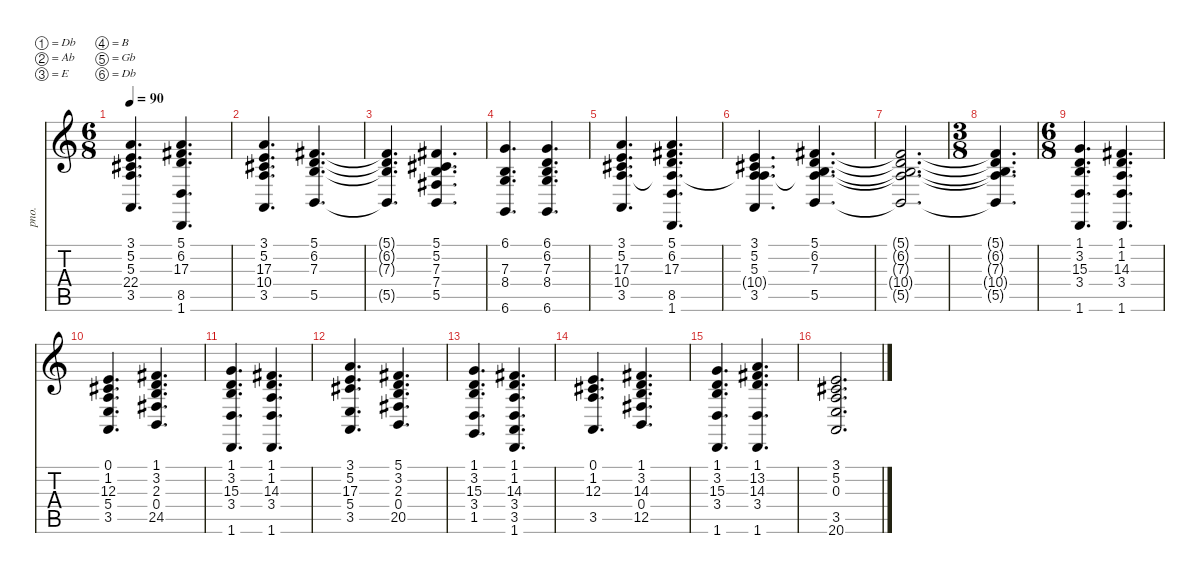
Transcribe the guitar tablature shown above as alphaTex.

\defaultSystemsLayout 4
\hideDynamics
\bracketExtendMode nobrackets
\otherSystemsTrackNameOrientation horizontal
\track ("Tuomas Holopainen" "pno.") {instrument acousticgrandpiano}
\staff {score tabs}
\tuning (Db4 Ab3 E3 B2 Gb2 Db2)
\ts (6 8)
\tempo 90
\clef g2
\ks c
(3.1 5.2{acc #} 5.3 22.4 3.5).4{d dy f} (5.1{acc #} 6.2 17.3 8.5 1.6).4{d} |
(3.1 5.2{acc #} 17.3 10.4 3.5).4{d} (5.1{acc #} 6.2 7.3 5.5).4{d} |
(5.1{t acc #} 6.2{t} 7.3{t} 5.5{t}).4{d} (5.1{acc #} 5.2{acc #} 7.3 7.4{acc #} 5.5).4{d} |
(6.1 7.3 8.4 6.6).4{d} (6.1 6.2 7.3 8.4 6.6).4{d} |
(3.1 5.2{acc #} 17.3 10.4 3.5).4{d} (5.1{acc #} 6.2 17.3 8.5 1.6 10.4{t}).4{d} |
(3.1 5.2{acc #} 5.3 3.5 10.4{t}).4{d} (5.1{acc #} 6.2 7.3 5.5 10.4{t}).4{d} |
(5.1{t acc #} 6.2{t} 7.3{t} 10.4{t} 5.5{t}).2{d} |
\ts (3 8)
\beaming (8 3)
(5.1{t acc #} 6.2{t} 7.3{t} 10.4{t} 5.5{t}).4{d} |
\ts (6 8)
\beaming (8 3 3)
(1.1 3.2 15.3 3.4 1.6).4{d} (1.1 1.2 14.3{acc #} 3.4 1.6).4{d} |
(0.1{acc #} 1.2 12.3 5.4 3.5).4{d} (1.1 3.2 2.3{acc #} 0.4 24.5{acc #}).4{d} |
(1.1 3.2 15.3 3.4 1.6).4{d} (1.1 1.2 14.3{acc #} 3.4 1.6).4{d} |
(3.1 5.2{acc #} 17.3 5.4 3.5).4{d} (5.1{acc #} 3.2 2.3{acc #} 0.4 20.5).4{d} |
(1.1 3.2 15.3 3.4 1.5).4{d} (1.1 1.2 14.3{acc #} 3.4 3.5 1.6).4{d} |
(0.1{acc #} 1.2 12.3 3.5).4{d} (1.1 3.2 14.3{acc #} 0.4 12.5{acc #}).4{d} |
(1.1 3.2 15.3 3.4 1.6).4{d} (1.1 13.2 14.3{acc #} 3.4 1.6).4{d} |
(3.1 5.2{acc #} 0.3 3.5 20.6).2{d}
